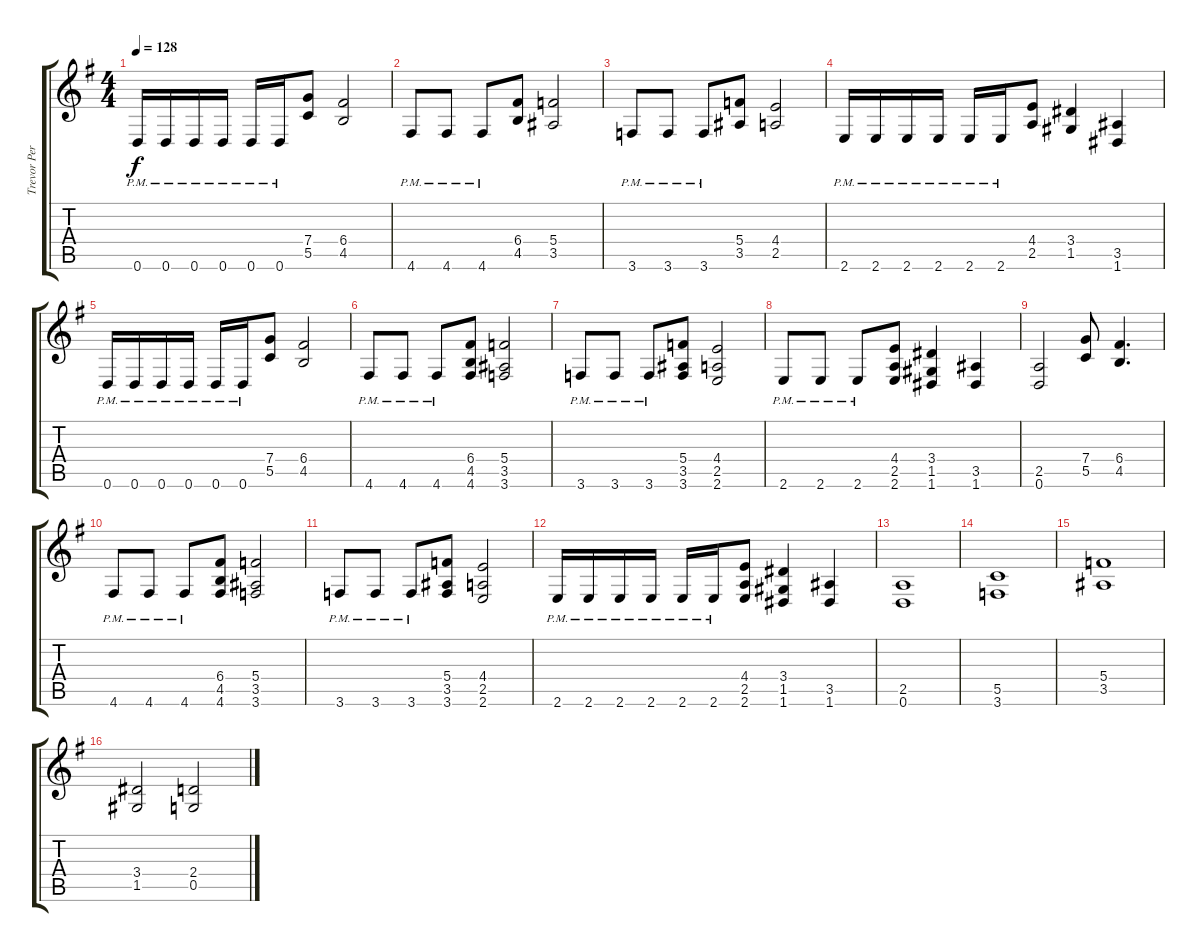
\track ("Trevor Perez" "Trevor Per") {instrument overdrivenguitar}
\staff {score tabs}
\tuning (D4 A3 F3 C3 G2 D2) {hide}
\ts (4 4)
\tempo 128
\clef g2
\ks g
0.6{pm}.16{dy f} 0.6{pm}.16 0.6{pm}.16 0.6{pm}.16 0.6{pm}.16 0.6{pm}.16 (7.4 5.5).8 (6.4 4.5).2 |
4.6{pm}.8 4.6{pm}.8 4.6{pm}.8 (6.4 4.5).8 (5.4 3.5).2 |
3.6{pm}.8 3.6{pm}.8 3.6{pm}.8 (5.4 3.5).8 (4.4 2.5).2 |
2.6{pm}.16 2.6{pm}.16 2.6{pm}.16 2.6{pm}.16 2.6{pm}.16 2.6{pm}.16 (4.4 2.5).8 (3.4 1.5).4 (3.5 1.6).4 |
0.6{pm}.16 0.6{pm}.16 0.6{pm}.16 0.6{pm}.16 0.6{pm}.16 0.6{pm}.16 (7.4 5.5).8 (6.4 4.5).2 |
4.6{pm}.8 4.6{pm}.8 4.6{pm}.8 (6.4 4.5 4.6).8 (5.4 3.5 3.6).2 |
3.6{pm}.8 3.6{pm}.8 3.6{pm}.8 (5.4 3.5 3.6).8 (4.4 2.5 2.6).2 |
2.6{pm}.8 2.6{pm}.8 2.6{pm}.8 (4.4 2.5 2.6).8 (3.4 1.5 1.6).4 (3.5 1.6).4 |
(2.5 0.6).2 (7.4 5.5).8 (6.4 4.5).4{d} |
4.6{pm}.8 4.6{pm}.8 4.6{pm}.8 (6.4 4.5 4.6).8 (5.4 3.5 3.6).2 |
3.6{pm}.8 3.6{pm}.8 3.6{pm}.8 (5.4 3.5 3.6).8 (4.4 2.5 2.6).2 |
2.6{pm}.16 2.6{pm}.16 2.6{pm}.16 2.6{pm}.16 2.6{pm}.16 2.6{pm}.16 (4.4 2.5 2.6).8 (3.4 1.5 1.6).4 (3.5 1.6).4 |
(2.5 0.6).1 |
(5.5 3.6).1 |
(5.4 3.5).1 |
(3.4 1.5).2 (2.4 0.5).2
